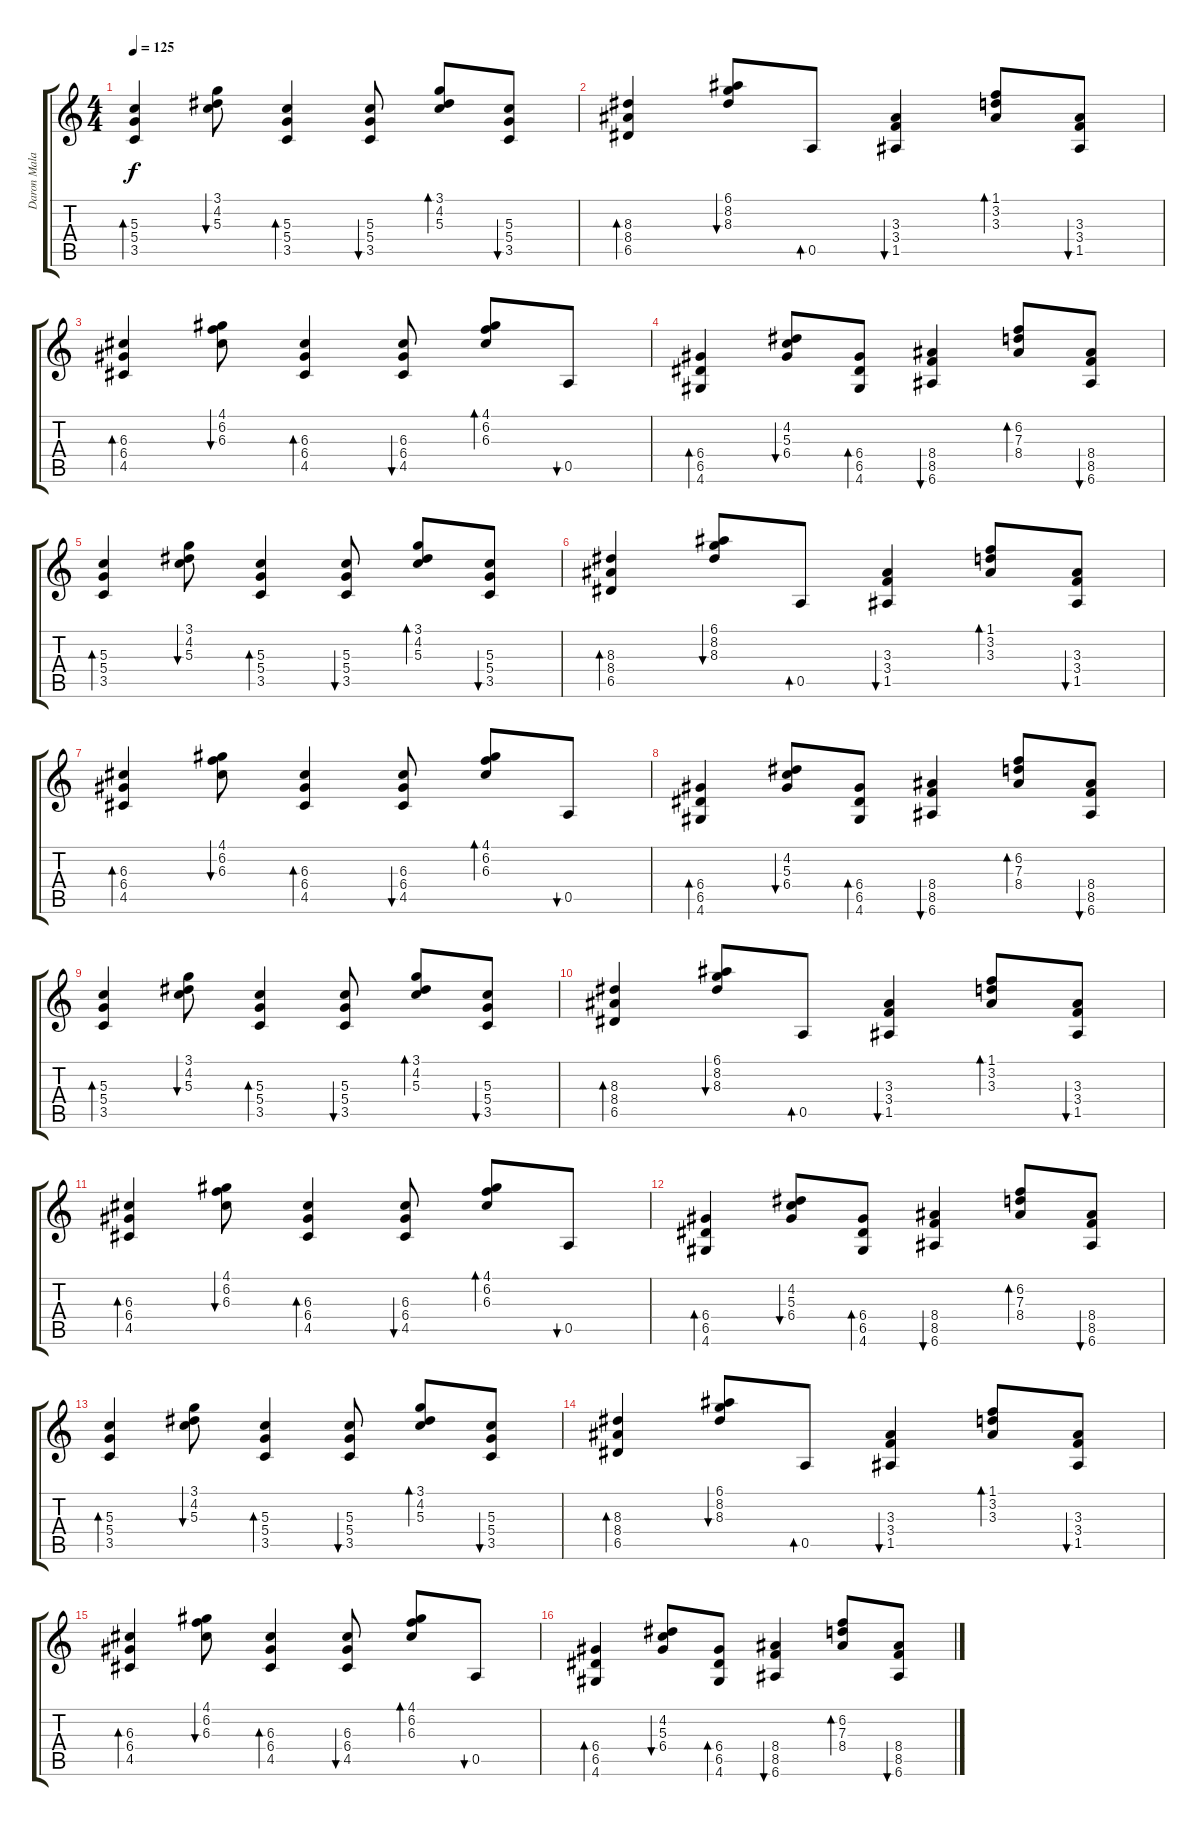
\track ("Daron Malakian:Guitar & Solo" "Daron Mala") {instrument acousticguitarsteel}
\staff {score tabs}
\tuning (E4 B3 G3 D3 A2 E2) {hide}
\ts (4 4)
\tempo 125
\clef g2
\ks c
(5.3 5.4 3.5).4{bd 60 dy f} (3.1 4.2 5.3).8{bu 60} (5.3 5.4 3.5).4{bd 60} (5.3 5.4 3.5).8{bu 60} (3.1 4.2 5.3).8{bd 60} (5.3 5.4 3.5).8{bu 60} |
(8.3 8.4 6.5).4{bd 60} (6.1 8.2 8.3).8{bu 60} 0.5.8{bd 60} (3.3 3.4 1.5).4{bu 60} (1.1 3.2 3.3).8{bd 60} (3.3 3.4 1.5).8{bu 60} |
(6.3 6.4 4.5).4{bd 60} (4.1 6.2 6.3).8{bu 60} (6.3 6.4 4.5).4{bd 60} (6.3 6.4 4.5).8{bu 60} (4.1 6.2 6.3).8{bd 60} 0.5.8{bu 60} |
(6.4 6.5 4.6).4{bd 60} (4.2 5.3 6.4).8{bu 60} (6.4 6.5 4.6).8{bd 60} (8.4 8.5 6.6).4{bu 60} (6.2 7.3 8.4).8{bd 60} (8.4 8.5 6.6).8{bu 60} |
(5.3 5.4 3.5).4{bd 60} (3.1 4.2 5.3).8{bu 60} (5.3 5.4 3.5).4{bd 60} (5.3 5.4 3.5).8{bu 60} (3.1 4.2 5.3).8{bd 60} (5.3 5.4 3.5).8{bu 60} |
(8.3 8.4 6.5).4{bd 60} (6.1 8.2 8.3).8{bu 60} 0.5.8{bd 60} (3.3 3.4 1.5).4{bu 60} (1.1 3.2 3.3).8{bd 60} (3.3 3.4 1.5).8{bu 60} |
(6.3 6.4 4.5).4{bd 60} (4.1 6.2 6.3).8{bu 60} (6.3 6.4 4.5).4{bd 60} (6.3 6.4 4.5).8{bu 60} (4.1 6.2 6.3).8{bd 60} 0.5.8{bu 60} |
(6.4 6.5 4.6).4{bd 60} (4.2 5.3 6.4).8{bu 60} (6.4 6.5 4.6).8{bd 60} (8.4 8.5 6.6).4{bu 60} (6.2 7.3 8.4).8{bd 60} (8.4 8.5 6.6).8{bu 60} |
(5.3 5.4 3.5).4{bd 60} (3.1 4.2 5.3).8{bu 60} (5.3 5.4 3.5).4{bd 60} (5.3 5.4 3.5).8{bu 60} (3.1 4.2 5.3).8{bd 60} (5.3 5.4 3.5).8{bu 60} |
(8.3 8.4 6.5).4{bd 60} (6.1 8.2 8.3).8{bu 60} 0.5.8{bd 60} (3.3 3.4 1.5).4{bu 60} (1.1 3.2 3.3).8{bd 60} (3.3 3.4 1.5).8{bu 60} |
(6.3 6.4 4.5).4{bd 60} (4.1 6.2 6.3).8{bu 60} (6.3 6.4 4.5).4{bd 60} (6.3 6.4 4.5).8{bu 60} (4.1 6.2 6.3).8{bd 60} 0.5.8{bu 60} |
(6.4 6.5 4.6).4{bd 60} (4.2 5.3 6.4).8{bu 60} (6.4 6.5 4.6).8{bd 60} (8.4 8.5 6.6).4{bu 60} (6.2 7.3 8.4).8{bd 60} (8.4 8.5 6.6).8{bu 60} |
(5.3 5.4 3.5).4{bd 60} (3.1 4.2 5.3).8{bu 60} (5.3 5.4 3.5).4{bd 60} (5.3 5.4 3.5).8{bu 60} (3.1 4.2 5.3).8{bd 60} (5.3 5.4 3.5).8{bu 60} |
(8.3 8.4 6.5).4{bd 60} (6.1 8.2 8.3).8{bu 60} 0.5.8{bd 60} (3.3 3.4 1.5).4{bu 60} (1.1 3.2 3.3).8{bd 60} (3.3 3.4 1.5).8{bu 60} |
(6.3 6.4 4.5).4{bd 60} (4.1 6.2 6.3).8{bu 60} (6.3 6.4 4.5).4{bd 60} (6.3 6.4 4.5).8{bu 60} (4.1 6.2 6.3).8{bd 60} 0.5.8{bu 60} |
(6.4 6.5 4.6).4{bd 60} (4.2 5.3 6.4).8{bu 60} (6.4 6.5 4.6).8{bd 60} (8.4 8.5 6.6).4{bu 60} (6.2 7.3 8.4).8{bd 60} (8.4 8.5 6.6).8{bu 60}
